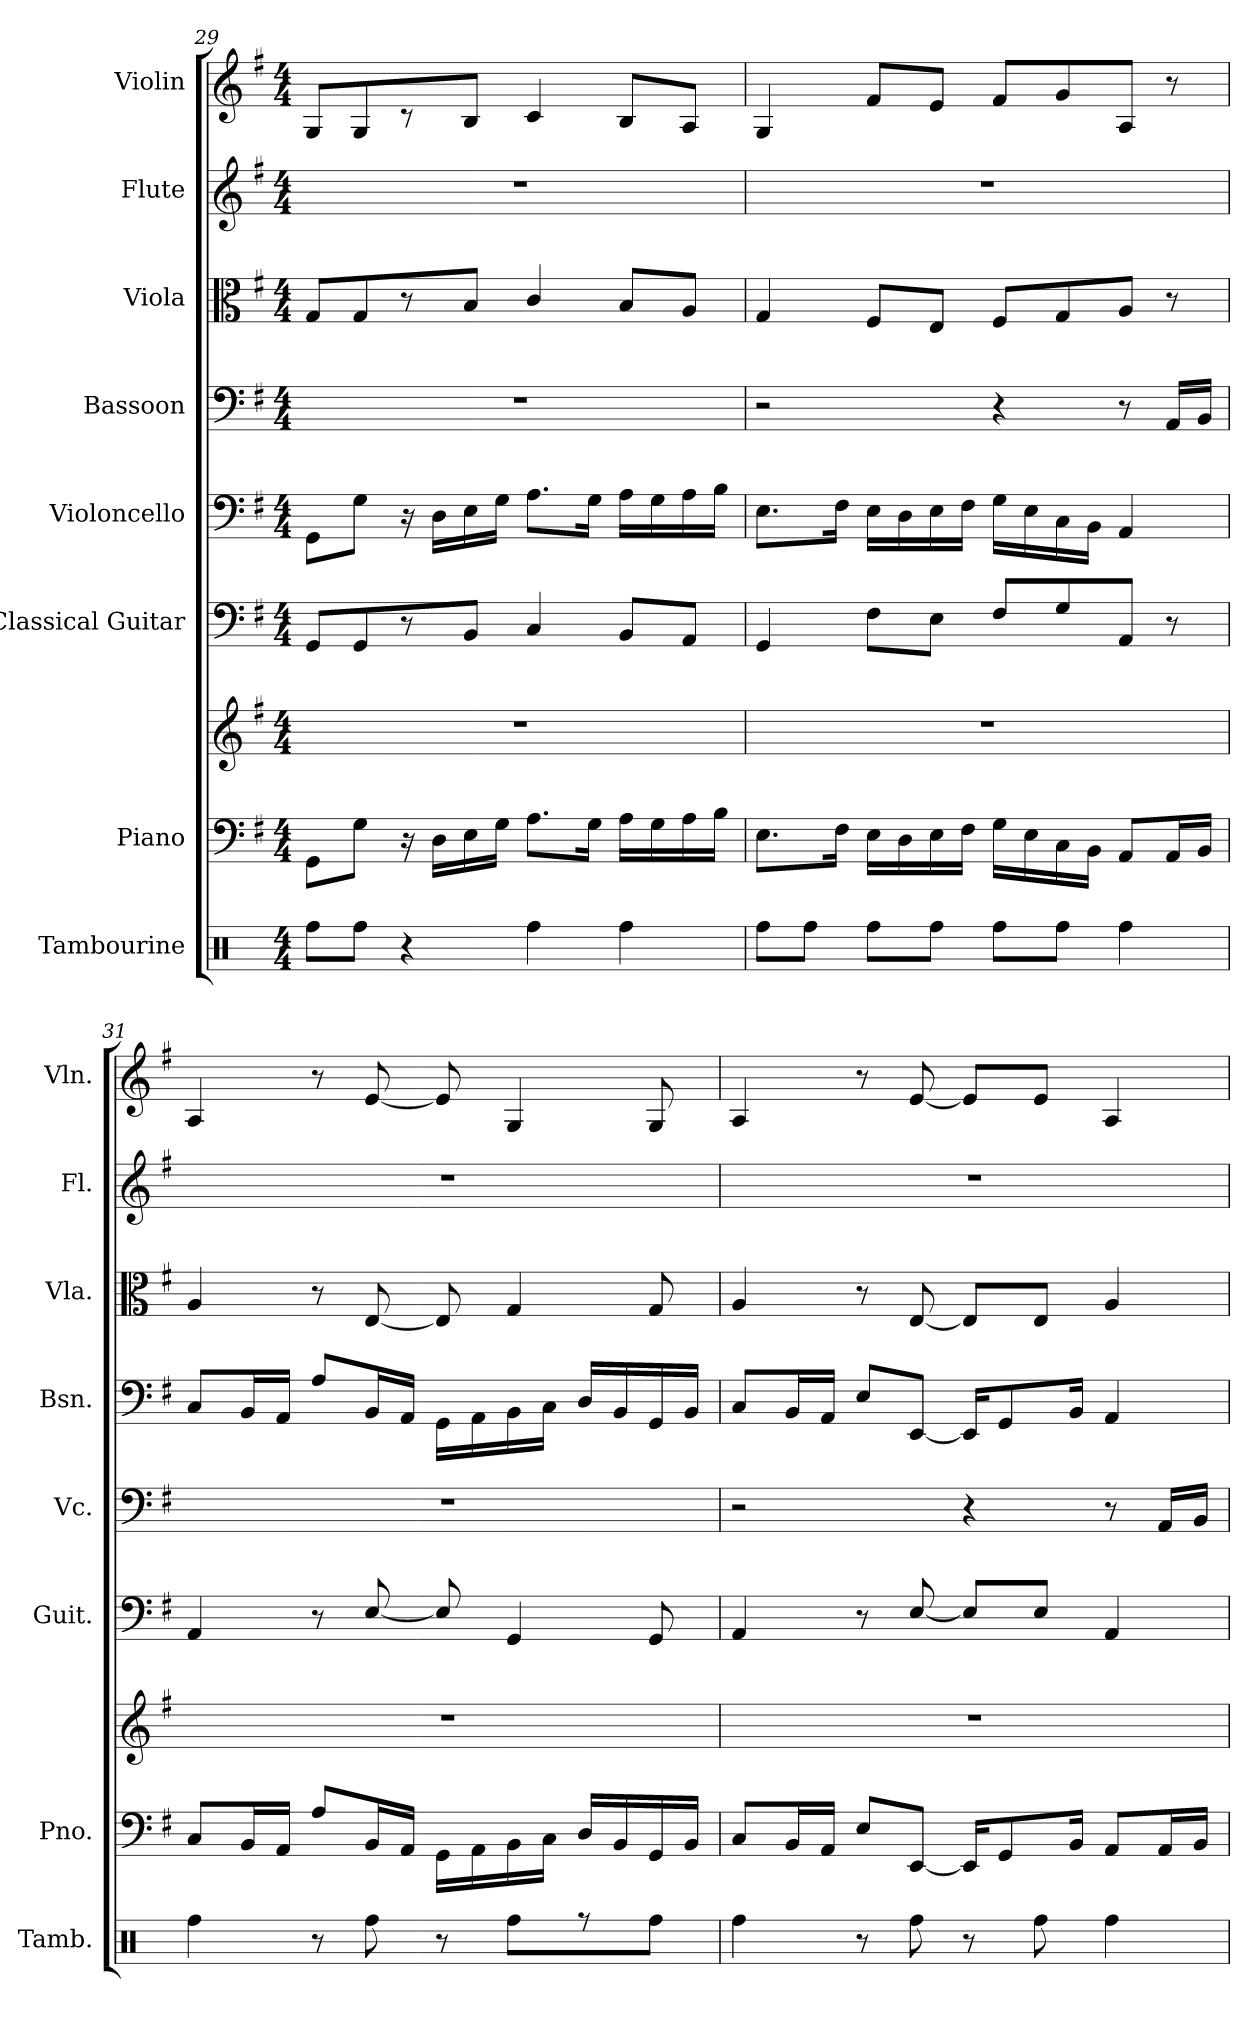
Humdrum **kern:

**kern	**kern	**kern	**kern	**kern	**kern	**kern	**kern	**kern
*part8	*part7	*part7	*part6	*part5	*part4	*part3	*part2	*part1
*staff9	*staff8	*staff7	*staff6	*staff5	*staff4	*staff3	*staff2	*staff1
*I"Tambourine	*I"Piano	*	*I"Classical Guitar	*I"Violoncello	*I"Bassoon	*I"Viola	*I"Flute	*I"Violin
*I'Tamb.	*I'Pno.	*	*I'Guit.	*I'Vc.	*I'Bsn.	*I'Vla.	*I'Fl.	*I'Vln.
*clefX	*clefF4	*clefG2	*clefF4	*clefF4	*clefF4	*clefC3	*clefG2	*clefG2
*k[]	*k[f#]	*k[f#]	*k[f#]	*k[f#]	*k[f#]	*k[f#]	*k[f#]	*k[f#]
*M4/4	*M4/4	*M4/4	*M4/4	*M4/4	*M4/4	*M4/4	*M4/4	*M4/4
=29	=29	=29	=29	=29	=29	=29	=29	=29
8Rff\L	8GG\L	1r	8GG/L	8GG\L	1r	8G/L	1r	8G/L
8Rff\J	8G\J	.	8GG/	8G\J	.	8G/	.	8G/
4r	16r	.	8r	16r	.	8r	.	8r
.	16D\LL	.	.	16D\LL	.	.	.	.
.	16E\	.	8BB/J	16E\	.	8B/J	.	8B/J
.	16G\JJ	.	.	16G\JJ	.	.	.	.
4Rff\	8.A\L	.	4C/	8.A\L	.	4c/	.	4c/
.	16G\Jk	.	.	16G\Jk	.	.	.	.
4Rff\	16A\LL	.	8BB/L	16A\LL	.	8B/L	.	8B/L
.	16G\	.	.	16G\	.	.	.	.
.	16A\	.	8AA/J	16A\	.	8A/J	.	8A/J
.	16B\JJ	.	.	16B\JJ	.	.	.	.
!!LO:LB:g=z
=30	=30	=30	=30	=30	=30	=30	=30	=30
8Rff\L	8.E\L	1r	4GG/	8.E\L	2r	4G/	1r	4G/
8Rff\J	.	.	.	.	.	.	.	.
.	16F#\Jk	.	.	16F#\Jk	.	.	.	.
8Rff\L	16E\LL	.	8F#\L	16E\LL	.	8F#/L	.	8f#/L
.	16D\	.	.	16D\	.	.	.	.
8Rff\J	16E\	.	8E\J	16E\	.	8E/J	.	8e/J
.	16F#\JJ	.	.	16F#\JJ	.	.	.	.
8Rff\L	16G\LL	.	8F#/L	16G\LL	4r	8F#/L	.	8f#/L
.	16E\	.	.	16E\	.	.	.	.
8Rff\J	16C\	.	8G/	16C\	.	8G/	.	8g/
.	16BB\JJ	.	.	16BB\JJ	.	.	.	.
4Rff\	8AA/L	.	8AA/J	4AA/	8r	8A/J	.	8A/J
.	16AA/L	.	8r	.	16AA/LL	8r	.	8r
.	16BB/JJ	.	.	.	16BB/JJ	.	.	.
=31	=31	=31	=31	=31	=31	=31	=31	=31
4Rff\	8C/L	1r	4AA/	1r	8C/L	4A/	1r	4A/
.	16BB/L	.	.	.	16BB/L	.	.	.
.	16AA/JJ	.	.	.	16AA/JJ	.	.	.
8r	8A/L	.	8r	.	8A/L	8r	.	8r
8Rff\	16BB/L	.	[8E/	.	16BB/L	[8E/	.	[8e/
.	16AA/JJ	.	.	.	16AA/JJ	.	.	.
8r	16GG\LL	.	8E/]	.	16GG\LL	8E/]	.	8e/]
.	16AA\	.	.	.	16AA\	.	.	.
8Rff\L	16BB\	.	4GG/	.	16BB\	4G/	.	4G/
.	16C\JJ	.	.	.	16C\JJ	.	.	.
8r	16D/LL	.	.	.	16D/LL	.	.	.
.	16BB/	.	.	.	16BB/	.	.	.
8Rff\J	16GG/	.	8GG/	.	16GG/	8G/	.	8G/
.	16BB/JJ	.	.	.	16BB/JJ	.	.	.
=32	=32	=32	=32	=32	=32	=32	=32	=32
4Rff\	8C/L	1r	4AA/	2r	8C/L	4A/	1r	4A/
.	16BB/L	.	.	.	16BB/L	.	.	.
.	16AA/JJ	.	.	.	16AA/JJ	.	.	.
8r	8E/L	.	8r	.	8E/L	8r	.	8r
8Rff\	[8EE/J	.	[8E/	.	[8EE/J	[8E/	.	[8e/
8r	16EE/KL]	.	8E/L]	4r	16EE/KL]	8E/L]	.	8e/L]
.	8GG/	.	.	.	8GG/	.	.	.
8Rff\	.	.	8E/J	.	.	8E/J	.	8e/J
.	16BB/Jk	.	.	.	16BB/Jk	.	.	.
4Rff\	8AA/L	.	4AA/	8r	4AA/	4A/	.	4A/
.	16AA/L	.	.	16AA/LL	.	.	.	.
.	16BB/JJ	.	.	16BB/JJ	.	.	.	.
=	=	=	=	=	=	=	=	=
*-	*-	*-	*-	*-	*-	*-	*-	*-
